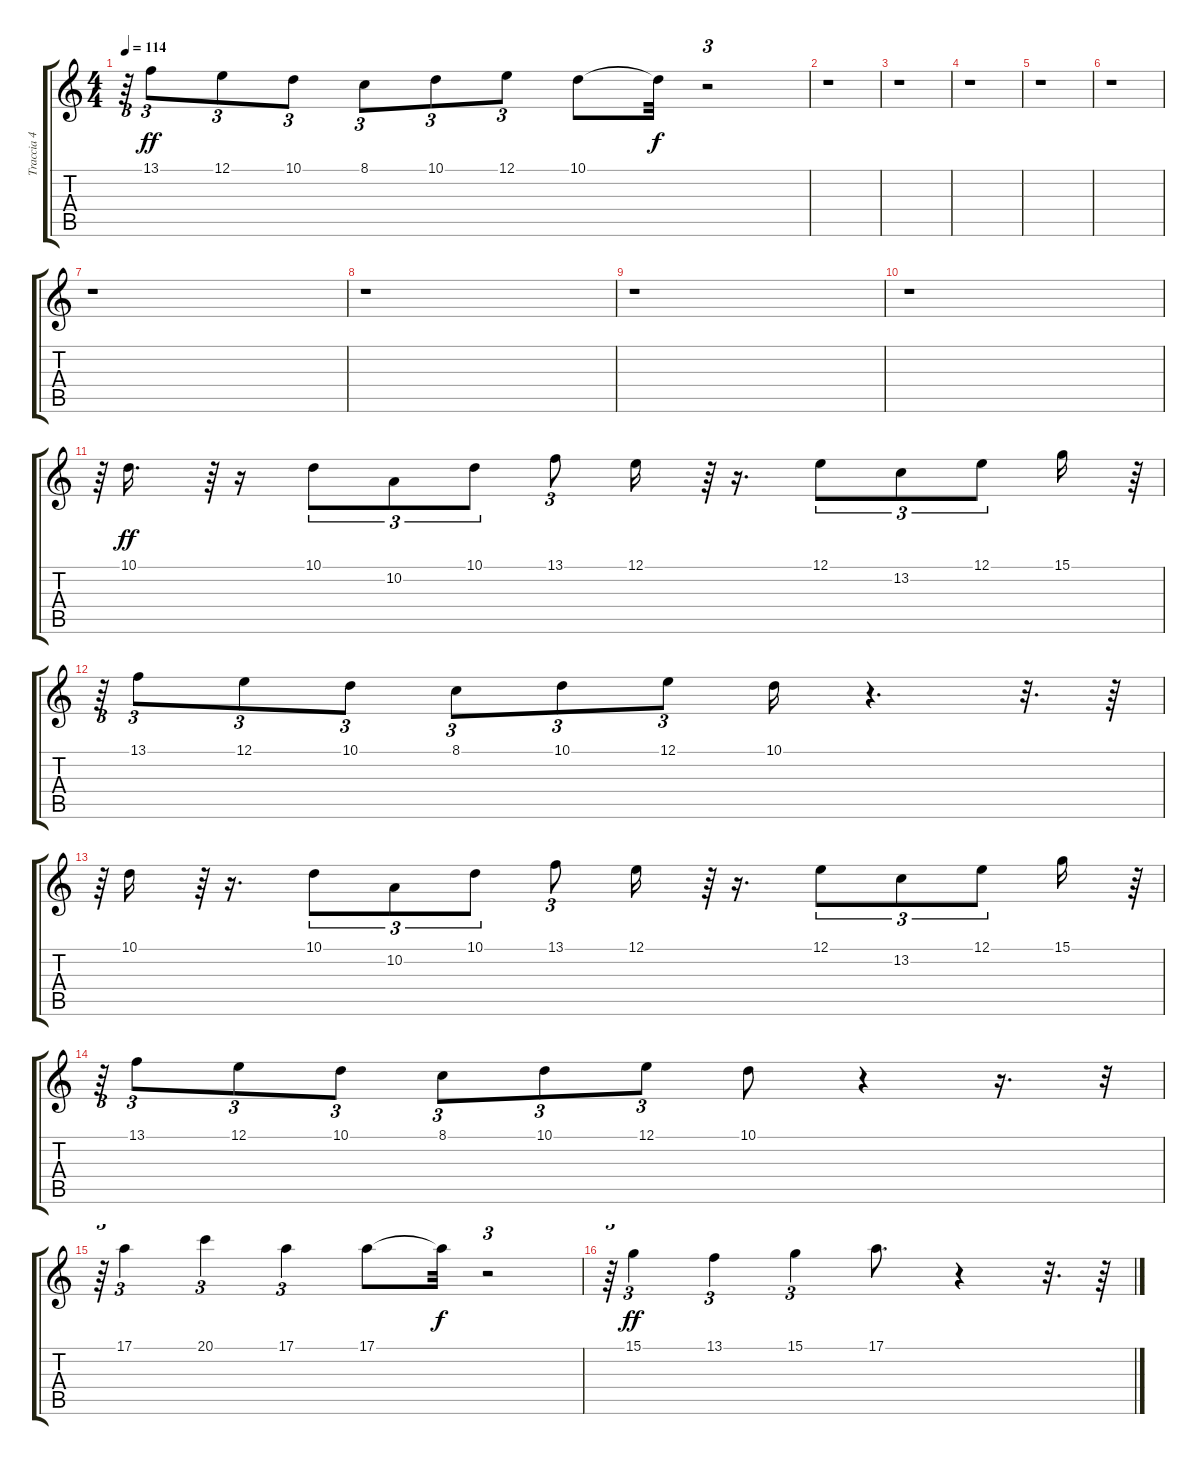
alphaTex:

\track ("Traccia 4" "Traccia 4") {instrument flute}
\staff {score tabs}
\tuning (E4 B3 G3 D3 A2 E2) {hide}
\ts (4 4)
\tempo 114
\clef g2
\ks c
r.64{tu (3 2) dy ff} 13.1.8{tu (3 2)} 12.1.8{tu (3 2)} 10.1.8{tu (3 2)} 8.1.8{tu (3 2)} 10.1.8{tu (3 2)} 12.1.8{tu (3 2)} 10.1.8 10.1{t}.32{dy f} r.2{tu (3 2)} |
r.1 |
r.1 |
r.1 |
r.1 |
r.1 |
r.1 |
r.1 |
r.1 |
r.1 |
r.64{tu (3 2)} 10.1.16{d dy ff} r.64{tu (3 2)} r.16 10.1.8{tu (3 2)} 10.2.8{tu (3 2)} 10.1.8{tu (3 2)} 13.1.8{tu (3 2)} 12.1.16 r.64{tu (3 2)} r.16{d} 12.1.8{tu (3 2)} 13.2.8{tu (3 2)} 12.1.8{tu (3 2)} 15.1.16 r.64{tu (3 2)} |
r.64{tu (3 2)} 13.1.8{tu (3 2)} 12.1.8{tu (3 2)} 10.1.8{tu (3 2)} 8.1.8{tu (3 2)} 10.1.8{tu (3 2)} 12.1.8{tu (3 2)} 10.1.16 r.4{d} r.32{d} r.64 |
r.64{tu (3 2)} 10.1.16 r.64{tu (3 2)} r.16{d} 10.1.8{tu (3 2)} 10.2.8{tu (3 2)} 10.1.8{tu (3 2)} 13.1.8{tu (3 2)} 12.1.16 r.64{tu (3 2)} r.16{d} 12.1.8{tu (3 2)} 13.2.8{tu (3 2)} 12.1.8{tu (3 2)} 15.1.16 r.64{tu (3 2)} |
r.64{tu (3 2)} 13.1.8{tu (3 2)} 12.1.8{tu (3 2)} 10.1.8{tu (3 2)} 8.1.8{tu (3 2)} 10.1.8{tu (3 2)} 12.1.8{tu (3 2)} 10.1.8 r.4 r.16{d} r.32{tu (3 2)} |
r.64{tu (3 2)} 17.1.4{tu (3 2)} 20.1.4{tu (3 2)} 17.1.4{tu (3 2)} 17.1.8 17.1{t}.32{dy f} r.2{tu (3 2)} |
r.64{tu (3 2)} 15.1.4{tu (3 2) dy ff} 13.1.4{tu (3 2)} 15.1.4{tu (3 2)} 17.1.8{d} r.4 r.32{d} r.64
